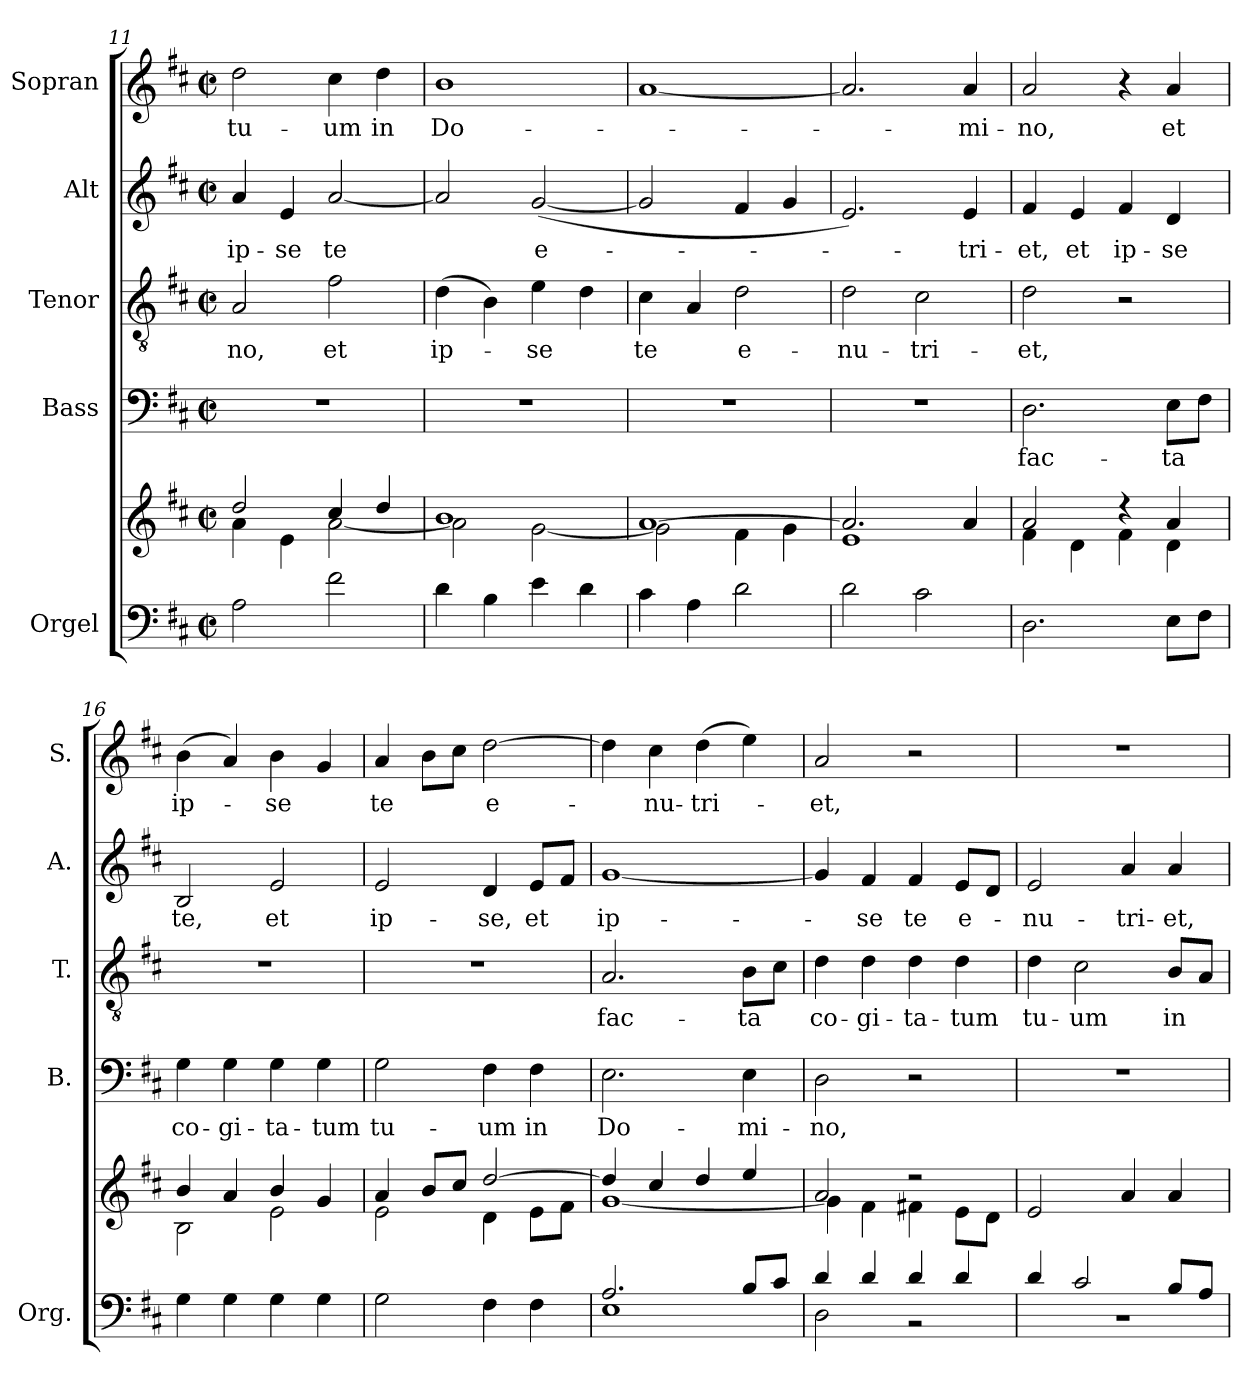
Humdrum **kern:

**kern	**kern	**kern	**text	**kern	**text	**kern	**text	**kern	**text
*part5	*part5	*part4	*part4	*part3	*part3	*part2	*part2	*part1	*part1
*staff6	*staff5	*staff4	*staff4	*staff3	*staff3	*staff2	*staff2	*staff1	*staff1
*I"Orgel	*	*I"Bass	*	*I"Tenor	*	*I"Alt	*	*I"Sopran	*
*I'Org.	*	*I'B.	*	*I'T.	*	*I'A.	*	*I'S.	*
*clefF4	*clefG2	*clefF4	*	*clefGv2	*	*clefG2	*	*clefG2	*
*k[f#c#]	*k[f#c#]	*k[f#c#]	*	*k[f#c#]	*	*k[f#c#]	*	*k[f#c#]	*
*D:	*D:	*D:	*	*D:	*	*D:	*	*D:	*
*M2/2	*M2/2	*M2/2	*	*M2/2	*	*M2/2	*	*M2/2	*
*met(c|)	*met(c|)	*met(c|)	*	*met(c|)	*	*met(c|)	*	*met(c|)	*
=11	=11	=11	=11	=11	=11	=11	=11	=11	=11
*	*^	*	*	*	*	*	*	*	*
!	!	!	!	!	!	!LO:LY:b	!	!LO:LY:b	!	!LO:LY:b
2A\	2dd/	4a\	1r	.	2A/	-no,	4a/	ip-	2dd\	tu-
!	!	!	!	!	!	!	!	!LO:LY:b	!	!
.	.	4e\	.	.	.	.	4e/	-se	.	.
!	!	!	!	!	!	!LO:LY:b	!	!LO:LY:b	!	!LO:LY:b
2f#\	4cc#/	[<2a\	.	.	2f#\	et	[2a/	te	4cc#\	-um
!	!	!	!	!	!	!	!	!	!	!LO:LY:b
.	4dd/	.	.	.	.	.	.	.	4dd\	in
=12	=12	=12	=12	=12	=12	=12	=12	=12	=12	=12
!	!	!	!	!	!	!LO:LY:b	!	!	!	!LO:LY:b
4d\	1b	2a\]	1r	.	(>4d\	ip-	2a/]	.	1b	Do-
4B\	.	.	.	.	4B\)	.	.	.	.	.
!	!	!	!	!	!	!LO:LY:b	!	!LO:LY:b	!	!
4e\	.	[<2g\	.	.	4e\	-se	(<[2g/	e-	.	.
4d\	.	.	.	.	4d\	.	.	.	.	.
=13	=13	=13	=13	=13	=13	=13	=13	=13	=13	=13
!	!	!	!	!	!	!LO:LY:b	!	!	!	!
4c#\	[>1a	2g\]	1r	.	4c#\	te	2g/]	.	[1a	.
4A\	.	.	.	.	4A/	.	.	.	.	.
!	!	!	!	!	!	!LO:LY:b	!	!	!	!
2d\	.	4f#\	.	.	2d\	e-	4f#/	.	.	.
.	.	4g\	.	.	.	.	4g/	.	.	.
=14	=14	=14	=14	=14	=14	=14	=14	=14	=14	=14
!	!	!	!	!	!	!LO:LY:b	!	!	!	!
2d\	2.a/]	1e	1r	.	2d\	-nu-	2.e/)	.	2.a/]	.
!	!	!	!	!	!	!LO:LY:b	!	!	!	!
2c#\	.	.	.	.	2c#\	-tri-	.	.	.	.
!	!	!	!	!	!	!	!	!LO:LY:b	!	!LO:LY:b
.	4a/	.	.	.	.	.	4e/	-tri-	4a/	-mi-
!!LO:PB:g=z
=15	=15	=15	=15	=15	=15	=15	=15	=15	=15	=15
!	!	!	!	!LO:LY:b	!	!LO:LY:b	!	!LO:LY:b	!	!LO:LY:b
2.D\	2a/	4f#\	2.D\	fac-	2d\	-et,	4f#/	-et,	2a/	-no,
!	!	!	!	!	!	!	!	!LO:LY:b	!	!
.	.	4d\	.	.	.	.	4e/	et	.	.
!	!	!	!	!	!	!	!	!LO:LY:b	!	!
.	4rdd	4f#\	.	.	2r	.	4f#/	ip-	4r	.
!	!	!	!	!LO:LY:b	!	!	!	!LO:LY:b	!	!LO:LY:b
8E\L	4a/	4d\	8E\L	-ta	.	.	4d/	-se	4a/	et
8F#\J	.	.	8F#\J	.	.	.	.	.	.	.
=16	=16	=16	=16	=16	=16	=16	=16	=16	=16	=16
!	!	!	!	!LO:LY:b	!	!	!	!LO:LY:b	!	!LO:LY:b
4G\	4b/	2B\	4G\	co-	1r	.	2B/	te,	(>4b\	ip-
!	!	!	!	!LO:LY:b	!	!	!	!	!	!
4G\	4a/	.	4G\	-gi-	.	.	.	.	4a/)	.
!	!	!	!	!LO:LY:b	!	!	!	!LO:LY:b	!	!LO:LY:b
4G\	4b/	2e\	4G\	-ta-	.	.	2e/	et	4b\	-se
!	!	!	!	!LO:LY:b	!	!	!	!	!	!
4G\	4g/	.	4G\	-tum	.	.	.	.	4g/	.
=17	=17	=17	=17	=17	=17	=17	=17	=17	=17	=17
!	!	!	!	!LO:LY:b	!	!	!	!LO:LY:b	!	!LO:LY:b
2G\	4a/	2e\	2G\	tu-	1r	.	2e/	ip-	4a/	te
.	8b/L	.	.	.	.	.	.	.	8b\L	.
.	8cc#/J	.	.	.	.	.	.	.	8cc#\J	.
!	!	!	!	!LO:LY:b	!	!	!	!LO:LY:b	!	!LO:LY:b
4F#\	[>2dd/	4d\	4F#\	-um	.	.	4d/	-se,	[2dd\	e-
!	!	!	!	!LO:LY:b	!	!	!	!LO:LY:b	!	!
4F#\	.	8e\L	4F#\	in	.	.	8e/L	et	.	.
.	.	8f#\J	.	.	.	.	8f#/J	.	.	.
=18	=18	=18	=18	=18	=18	=18	=18	=18	=18	=18
*^	*	*	*	*	*	*	*	*	*	*
!	!	!	!	!	!LO:LY:b	!	!LO:LY:b	!	!LO:LY:b	!	!
2.A/	1E	4dd/]	[<1g	2.E\	Do-	2.A/	fac-	[1g	ip-	4dd\]	.
!	!	!	!	!	!	!	!	!	!	!	!LO:LY:b
.	.	4cc#/	.	.	.	.	.	.	.	4cc#\	-nu-
!	!	!	!	!	!	!	!	!	!	!	!LO:LY:b
.	.	4dd/	.	.	.	.	.	.	.	(>4dd\	-tri-
!	!	!	!	!	!LO:LY:b	!	!LO:LY:b	!	!	!	!
8B/L	.	4ee/	.	4E\	-mi-	8B\L	-ta	.	.	4ee\)	.
8c#/J	.	.	.	.	.	8c#\J	.	.	.	.	.
=19	=19	=19	=19	=19	=19	=19	=19	=19	=19	=19	=19
!	!	!	!	!	!LO:LY:b	!	!LO:LY:b	!	!	!	!LO:LY:b
4d/	2D\	2a/	4g\]	2D\	-no,	4d\	co-	4g/]	.	2a/	-et,
!	!	!	!	!	!	!	!LO:LY:b	!	!LO:LY:b	!	!
4d/	.	.	4f#\	.	.	4d\	-gi-	4f#/	-se	.	.
!	!	!	!	!	!	!	!LO:LY:b	!	!LO:LY:b	!	!
4d/	2r	2r	4f#X\	2r	.	4d\	-ta-	4f#/	te	2r	.
!	!	!	!	!	!	!	!LO:LY:b	!	!LO:LY:b	!	!
4d/	.	.	8e\L	.	.	4d\	-tum	8e/L	e-	.	.
.	.	.	8d\J	.	.	.	.	8d/J	.	.	.
=20	=20	=20	=20	=20	=20	=20	=20	=20	=20	=20	=20
!	!	!	!	!	!	!	!LO:LY:b	!	!LO:LY:b	!	!
*	*	*v	*v	*	*	*	*	*	*	*	*
4d/	1r	2e/	1r	.	4d\	tu-	2e/	-nu-	1r	.
!	!	!	!	!	!	!LO:LY:b	!	!	!	!
2c#/	.	.	.	.	2c#\	-um	.	.	.	.
!	!	!	!	!	!	!	!	!LO:LY:b	!	!
.	.	4a/	.	.	.	.	4a/	-tri-	.	.
!	!	!	!	!	!	!LO:LY:b	!	!LO:LY:b	!	!
8B/L	.	4a/	.	.	8B/L	in	4a/	-et,	.	.
8A/J	.	.	.	.	8A/J	.	.	.	.	.
*v	*v	*	*	*	*	*	*	*	*	*
=	=	=	=	=	=	=	=	=	=
*-	*-	*-	*-	*-	*-	*-	*-	*-	*-
